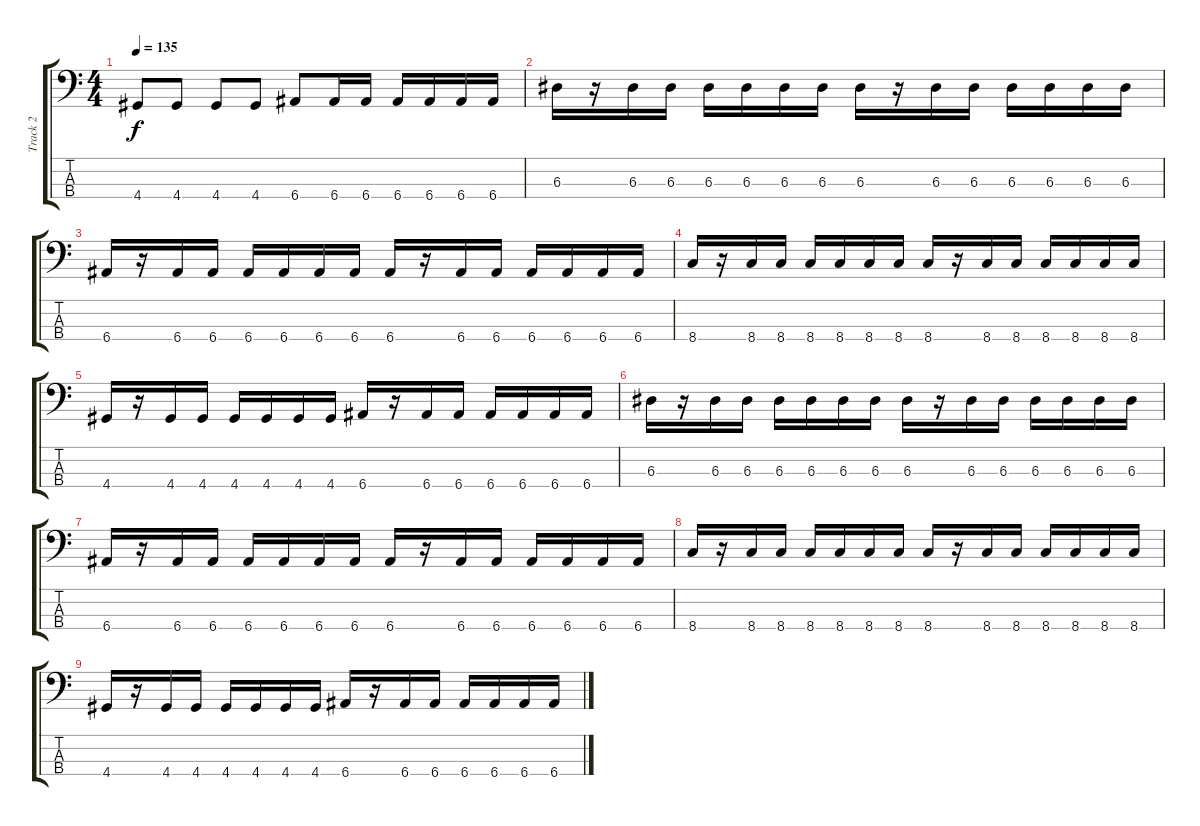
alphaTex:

\track ("Track 2" "Track 2") {instrument electricguitarjazz}
\staff {score tabs}
\tuning (G2 D2 A1 E1) {hide}
\ts (4 4)
\tempo 135
\clef f4
\ks c
4.4.8{dy f} 4.4.8 4.4.8 4.4.8 6.4.8 6.4.16 6.4.16 6.4.16 6.4.16 6.4.16 6.4.16 |
6.3.16 r.16 6.3.16 6.3.16 6.3.16 6.3.16 6.3.16 6.3.16 6.3.16 r.16 6.3.16 6.3.16 6.3.16 6.3.16 6.3.16 6.3.16 |
6.4.16 r.16 6.4.16 6.4.16 6.4.16 6.4.16 6.4.16 6.4.16 6.4.16 r.16 6.4.16 6.4.16 6.4.16 6.4.16 6.4.16 6.4.16 |
8.4.16 r.16 8.4.16 8.4.16 8.4.16 8.4.16 8.4.16 8.4.16 8.4.16 r.16 8.4.16 8.4.16 8.4.16 8.4.16 8.4.16 8.4.16 |
4.4.16 r.16 4.4.16 4.4.16 4.4.16 4.4.16 4.4.16 4.4.16 6.4.16 r.16 6.4.16 6.4.16 6.4.16 6.4.16 6.4.16 6.4.16 |
6.3.16 r.16 6.3.16 6.3.16 6.3.16 6.3.16 6.3.16 6.3.16 6.3.16 r.16 6.3.16 6.3.16 6.3.16 6.3.16 6.3.16 6.3.16 |
6.4.16 r.16 6.4.16 6.4.16 6.4.16 6.4.16 6.4.16 6.4.16 6.4.16 r.16 6.4.16 6.4.16 6.4.16 6.4.16 6.4.16 6.4.16 |
8.4.16 r.16 8.4.16 8.4.16 8.4.16 8.4.16 8.4.16 8.4.16 8.4.16 r.16 8.4.16 8.4.16 8.4.16 8.4.16 8.4.16 8.4.16 |
4.4.16 r.16 4.4.16 4.4.16 4.4.16 4.4.16 4.4.16 4.4.16 6.4.16 r.16 6.4.16 6.4.16 6.4.16 6.4.16 6.4.16 6.4.16
